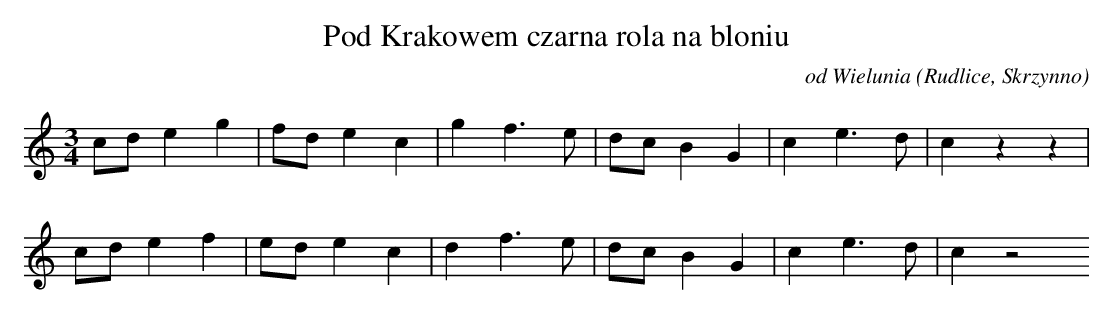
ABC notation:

X:1
T: Pod Krakowem czarna rola na bloniu
O: od Wielunia (Rudlice, Skrzynno)
M: 3/4
L: 1/8
K: C
cde2g2 | fde2c2 | g2f3e | dcB2G2 | c2e3d | c2z2z2 |
cde2f2 | ede2c2 | d2f3e | dcB2G2 | c2e3d | c2z4
